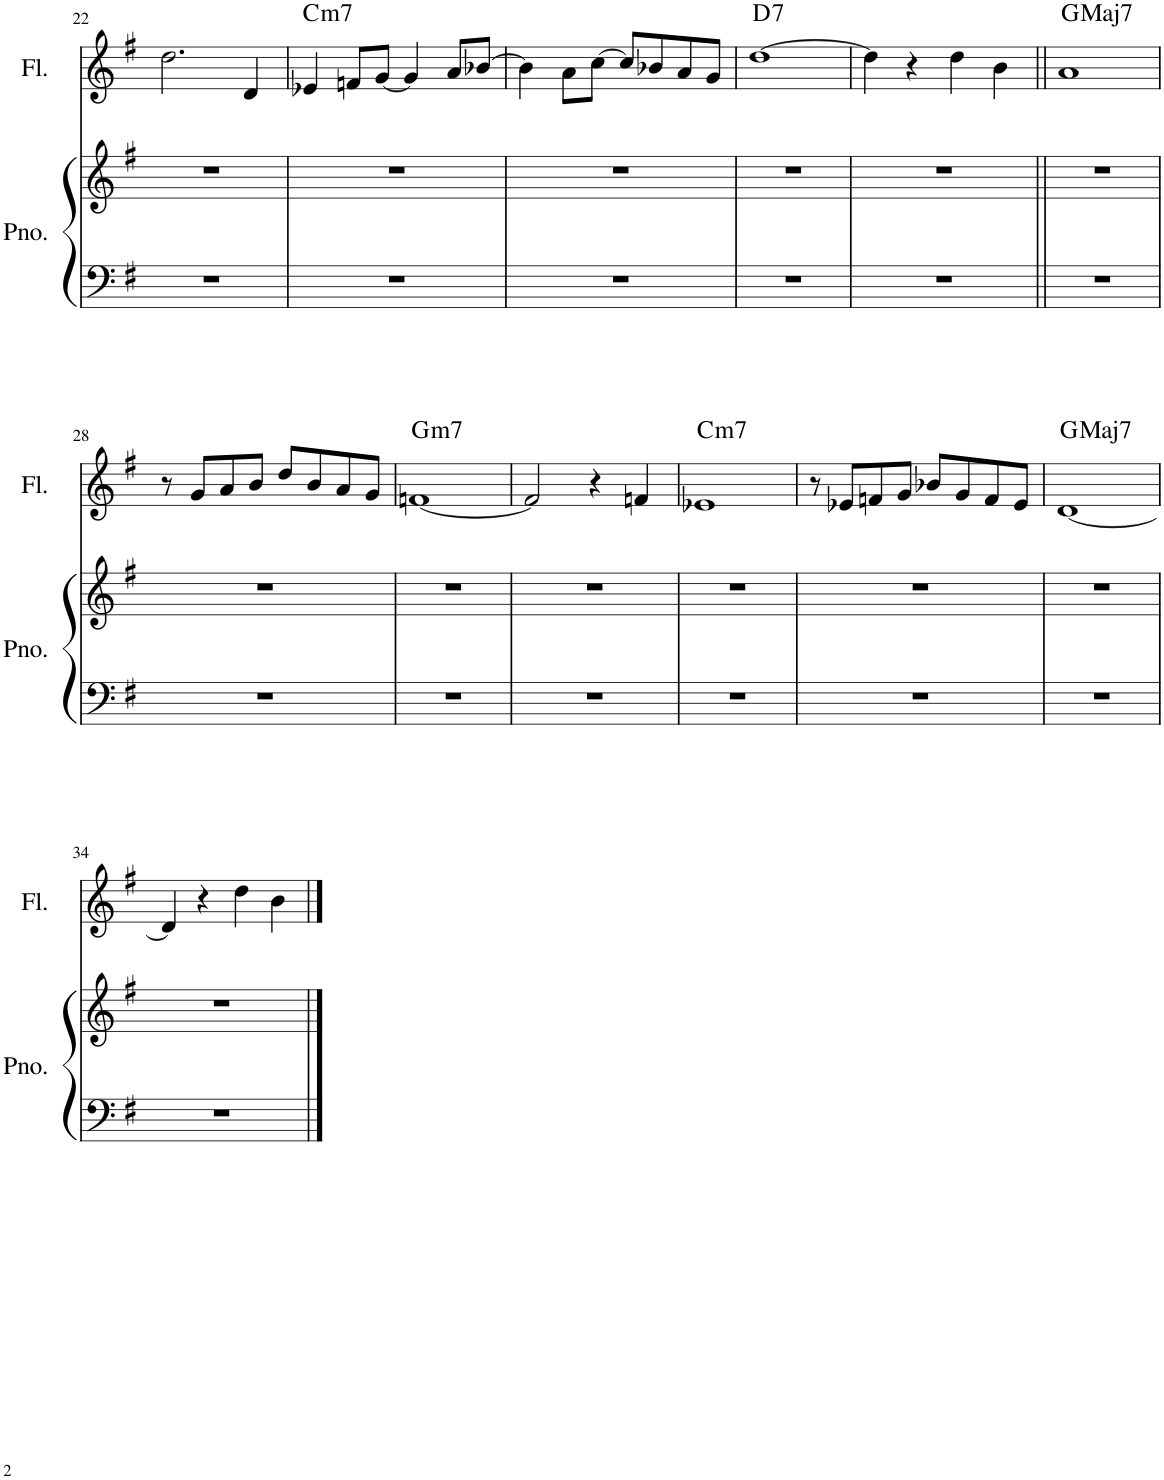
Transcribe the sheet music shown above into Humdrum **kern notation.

**kern	**kern	**kern	**harte
*part2	*part2	*part1	*part1
*staff3	*staff2	*staff1	*
*I"Piano	*	*I"Flute	*
*I'Pno.	*	*I'Fl.	*
!!LO:PB:g=z
*clefF4	*clefG2	*clefG2	*
*k[f#]	*k[f#]	*k[f#]	*
*M4/4	*M4/4	*M4/4	*
=22	=22	=22	=22
1r	1r	2.dd\	.
.	.	4d/	.
=23	=23	=23	=23
!	!	!	!LO:H:kt=m7
1r	1r	4e-X/	C:min7
.	.	8fn/L	.
.	.	[8g/J	.
.	.	4g/]	.
.	.	8a/L	.
.	.	[8b-X/J	.
=24	=24	=24	=24
1r	1r	4b-\]	.
.	.	8a\L	.
.	.	[8cc\J	.
.	.	8cc/L]	.
.	.	8b-X/	.
.	.	8a/	.
.	.	8g/J	.
=25	=25	=25	=25
!	!	!	!LO:H:kt=7
1r	1r	[1dd	D:7
=26	=26	=26	=26
1r	1r	4dd\]	.
.	.	4r	.
.	.	4dd\	.
.	.	4b\	.
=27||	=27||	=27||	=27||
!	!	!	!LO:H:kt=Maj7
1r	1r	1a	G:maj7
!!LO:LB:g=z
=28	=28	=28	=28
1r	1r	8r	.
.	.	8g/L	.
.	.	8a/	.
.	.	8b/J	.
.	.	8dd/L	.
.	.	8b/	.
.	.	8a/	.
.	.	8g/J	.
=29	=29	=29	=29
!	!	!	!LO:H:kt=m7
1r	1r	[1fn	G:min7
=30	=30	=30	=30
1r	1r	2f/]	.
.	.	4r	.
.	.	4fn/	.
=31	=31	=31	=31
!	!	!	!LO:H:kt=m7
1r	1r	1e-X	C:min7
=32	=32	=32	=32
1r	1r	8r	.
.	.	8e-X/L	.
.	.	8fn/	.
.	.	8g/J	.
.	.	8b-X/L	.
.	.	8g/	.
.	.	8f/	.
.	.	8e-/J	.
=33	=33	=33	=33
!	!	!	!LO:H:kt=Maj7
1r	1r	[1d	G:maj7
!!LO:LB:g=z
=34	=34	=34	=34
1r	1r	4d/]	.
.	.	4r	.
.	.	4dd\	.
.	.	4b\	.
==	==	==	==
*-	*-	*-	*-
